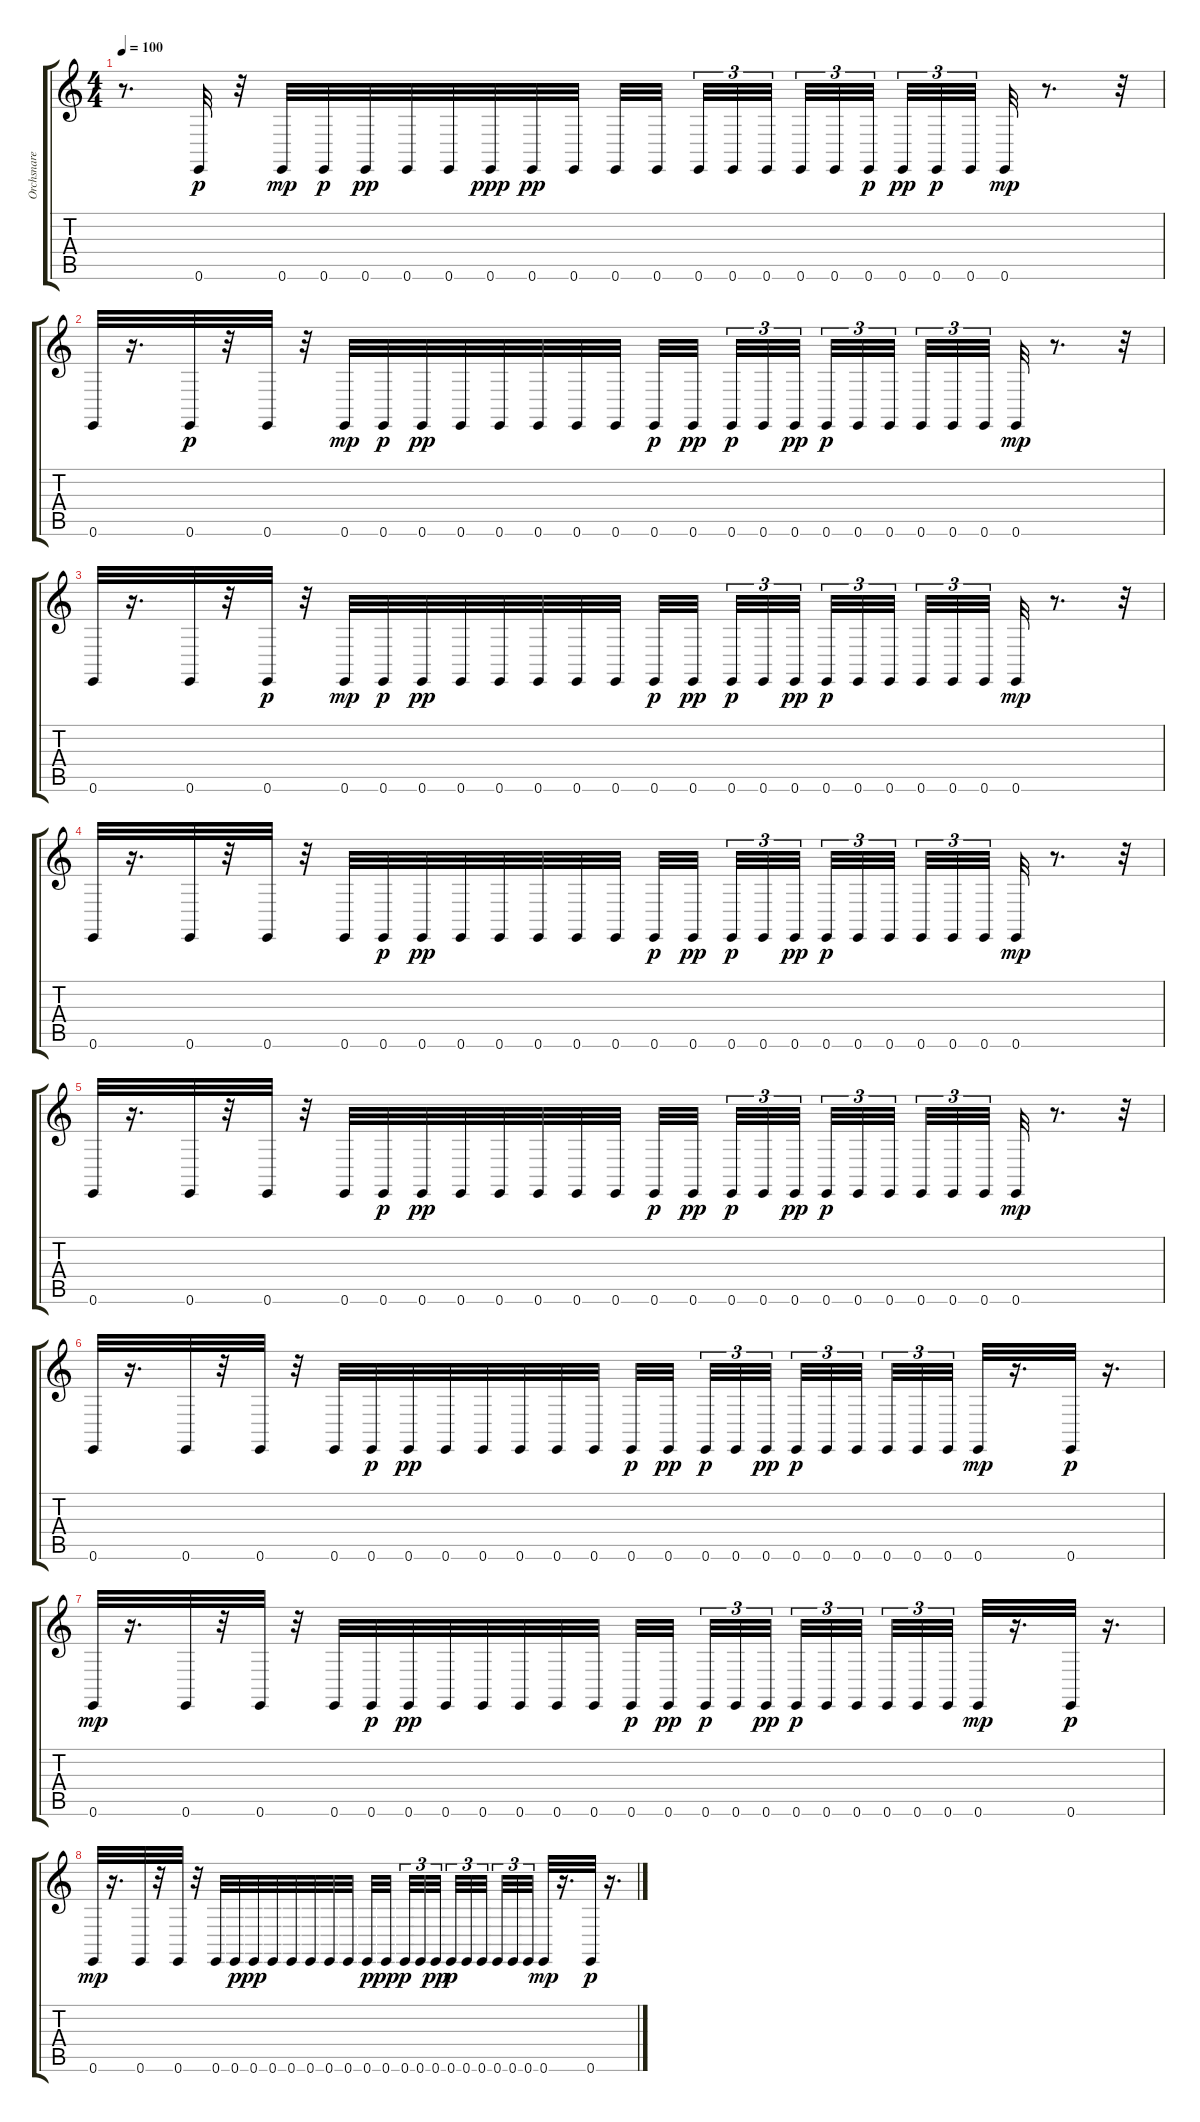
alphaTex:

\track ("Orchsnare" "Orchsnare") {instrument stringensemble1}
\staff {score tabs}
\tuning (E4 B3 G3 D3 A2 E2) {hide}
\ts (4 4)
\tempo 100
\clef g2
\ks c
r.8{d dy mp} 0.6.32{dy p} r.32 0.6.32{dy mp} 0.6.32{dy p} 0.6.32{dy pp} 0.6.32 0.6.32 0.6.32{dy ppp} 0.6.32{dy pp} 0.6.32 0.6.32 0.6.32 0.6.32{tu (3 2)} 0.6.32{tu (3 2)} 0.6.32{tu (3 2)} 0.6.32{tu (3 2)} 0.6.32{tu (3 2)} 0.6.32{tu (3 2) dy p} 0.6.32{tu (3 2) dy pp} 0.6.32{tu (3 2) dy p} 0.6.32{tu (3 2)} 0.6.32{dy mp} r.8{d} r.32 |
0.6.32 r.16{d} 0.6.32{dy p} r.32 0.6.32 r.32 0.6.32{dy mp} 0.6.32{dy p} 0.6.32{dy pp} 0.6.32 0.6.32 0.6.32 0.6.32 0.6.32 0.6.32{dy p} 0.6.32{dy pp} 0.6.32{tu (3 2) dy p} 0.6.32{tu (3 2)} 0.6.32{tu (3 2) dy pp} 0.6.32{tu (3 2) dy p} 0.6.32{tu (3 2)} 0.6.32{tu (3 2)} 0.6.32{tu (3 2)} 0.6.32{tu (3 2)} 0.6.32{tu (3 2)} 0.6.32{dy mp} r.8{d} r.32 |
0.6.32 r.16{d} 0.6.32 r.32 0.6.32{dy p} r.32 0.6.32{dy mp} 0.6.32{dy p} 0.6.32{dy pp} 0.6.32 0.6.32 0.6.32 0.6.32 0.6.32 0.6.32{dy p} 0.6.32{dy pp} 0.6.32{tu (3 2) dy p} 0.6.32{tu (3 2)} 0.6.32{tu (3 2) dy pp} 0.6.32{tu (3 2) dy p} 0.6.32{tu (3 2)} 0.6.32{tu (3 2)} 0.6.32{tu (3 2)} 0.6.32{tu (3 2)} 0.6.32{tu (3 2)} 0.6.32{dy mp} r.8{d} r.32 |
0.6.32 r.16{d} 0.6.32 r.32 0.6.32 r.32 0.6.32 0.6.32{dy p} 0.6.32{dy pp} 0.6.32 0.6.32 0.6.32 0.6.32 0.6.32 0.6.32{dy p} 0.6.32{dy pp} 0.6.32{tu (3 2) dy p} 0.6.32{tu (3 2)} 0.6.32{tu (3 2) dy pp} 0.6.32{tu (3 2) dy p} 0.6.32{tu (3 2)} 0.6.32{tu (3 2)} 0.6.32{tu (3 2)} 0.6.32{tu (3 2)} 0.6.32{tu (3 2)} 0.6.32{dy mp} r.8{d} r.32 |
0.6.32 r.16{d} 0.6.32 r.32 0.6.32 r.32 0.6.32 0.6.32{dy p} 0.6.32{dy pp} 0.6.32 0.6.32 0.6.32 0.6.32 0.6.32 0.6.32{dy p} 0.6.32{dy pp} 0.6.32{tu (3 2) dy p} 0.6.32{tu (3 2)} 0.6.32{tu (3 2) dy pp} 0.6.32{tu (3 2) dy p} 0.6.32{tu (3 2)} 0.6.32{tu (3 2)} 0.6.32{tu (3 2)} 0.6.32{tu (3 2)} 0.6.32{tu (3 2)} 0.6.32{dy mp} r.8{d} r.32 |
0.6.32 r.16{d} 0.6.32 r.32 0.6.32 r.32 0.6.32 0.6.32{dy p} 0.6.32{dy pp} 0.6.32 0.6.32 0.6.32 0.6.32 0.6.32 0.6.32{dy p} 0.6.32{dy pp} 0.6.32{tu (3 2) dy p} 0.6.32{tu (3 2)} 0.6.32{tu (3 2) dy pp} 0.6.32{tu (3 2) dy p} 0.6.32{tu (3 2)} 0.6.32{tu (3 2)} 0.6.32{tu (3 2)} 0.6.32{tu (3 2)} 0.6.32{tu (3 2)} 0.6.32{dy mp} r.16{d} 0.6.32{dy p} r.16{d} |
0.6.32{dy mp} r.16{d} 0.6.32 r.32 0.6.32 r.32 0.6.32 0.6.32{dy p} 0.6.32{dy pp} 0.6.32 0.6.32 0.6.32 0.6.32 0.6.32 0.6.32{dy p} 0.6.32{dy pp} 0.6.32{tu (3 2) dy p} 0.6.32{tu (3 2)} 0.6.32{tu (3 2) dy pp} 0.6.32{tu (3 2) dy p} 0.6.32{tu (3 2)} 0.6.32{tu (3 2)} 0.6.32{tu (3 2)} 0.6.32{tu (3 2)} 0.6.32{tu (3 2)} 0.6.32{dy mp} r.16{d} 0.6.32{dy p} r.16{d} |
0.6.32{dy mp} r.16{d} 0.6.32 r.32 0.6.32 r.32 0.6.32 0.6.32{dy p} 0.6.32{dy pp} 0.6.32 0.6.32 0.6.32 0.6.32 0.6.32 0.6.32{dy p} 0.6.32{dy pp} 0.6.32{tu (3 2) dy p} 0.6.32{tu (3 2)} 0.6.32{tu (3 2) dy pp} 0.6.32{tu (3 2) dy p} 0.6.32{tu (3 2)} 0.6.32{tu (3 2)} 0.6.32{tu (3 2)} 0.6.32{tu (3 2)} 0.6.32{tu (3 2)} 0.6.32{dy mp} r.16{d} 0.6.32{dy p} r.16{d}
